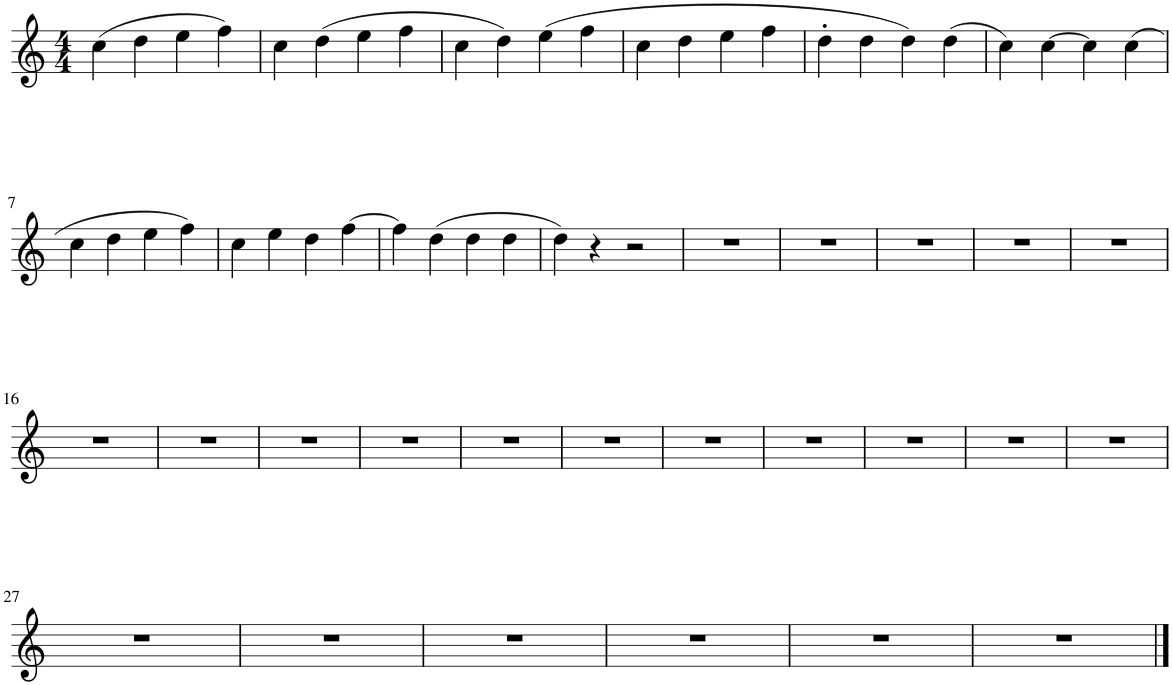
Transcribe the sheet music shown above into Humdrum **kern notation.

**kern
*part1
*staff1
*I"Piano
*I'Pno.
*clefG2
*k[]
*M4/4
=1
(4cc\
4dd\
4ee\
4ff\)
=2
4cc\
(4dd\
4ee\
4ff\
=3
4cc\
4dd\)
(4ee\
4ff\
=4
4cc\
4dd\
4ee\
4ff\
=5
4dd'\
4dd\
4dd\)
(4dd\
=6
4cc\)
[4cc\
4cc\]
(4cc\
!!LO:LB:g=z
=7
4cc\
4dd\
4ee\
4ff\)
=8
4cc\
4ee\
4dd\
[4ff\
=9
4ff\]
(4dd\
4dd\
4dd\
=10
4dd\)
4r
2r
=11
1r
=12
1r
=13
1r
=14
1r
=15
1r
!!LO:LB:g=z
=16
1r
=17
1r
=18
1r
=19
1r
=20
1r
=21
1r
=22
1r
=23
1r
=24
1r
=25
1r
=26
1r
!!LO:LB:g=z
=27
1r
=28
1r
=29
1r
=30
1r
=31
1r
=32
1r
==
*-
